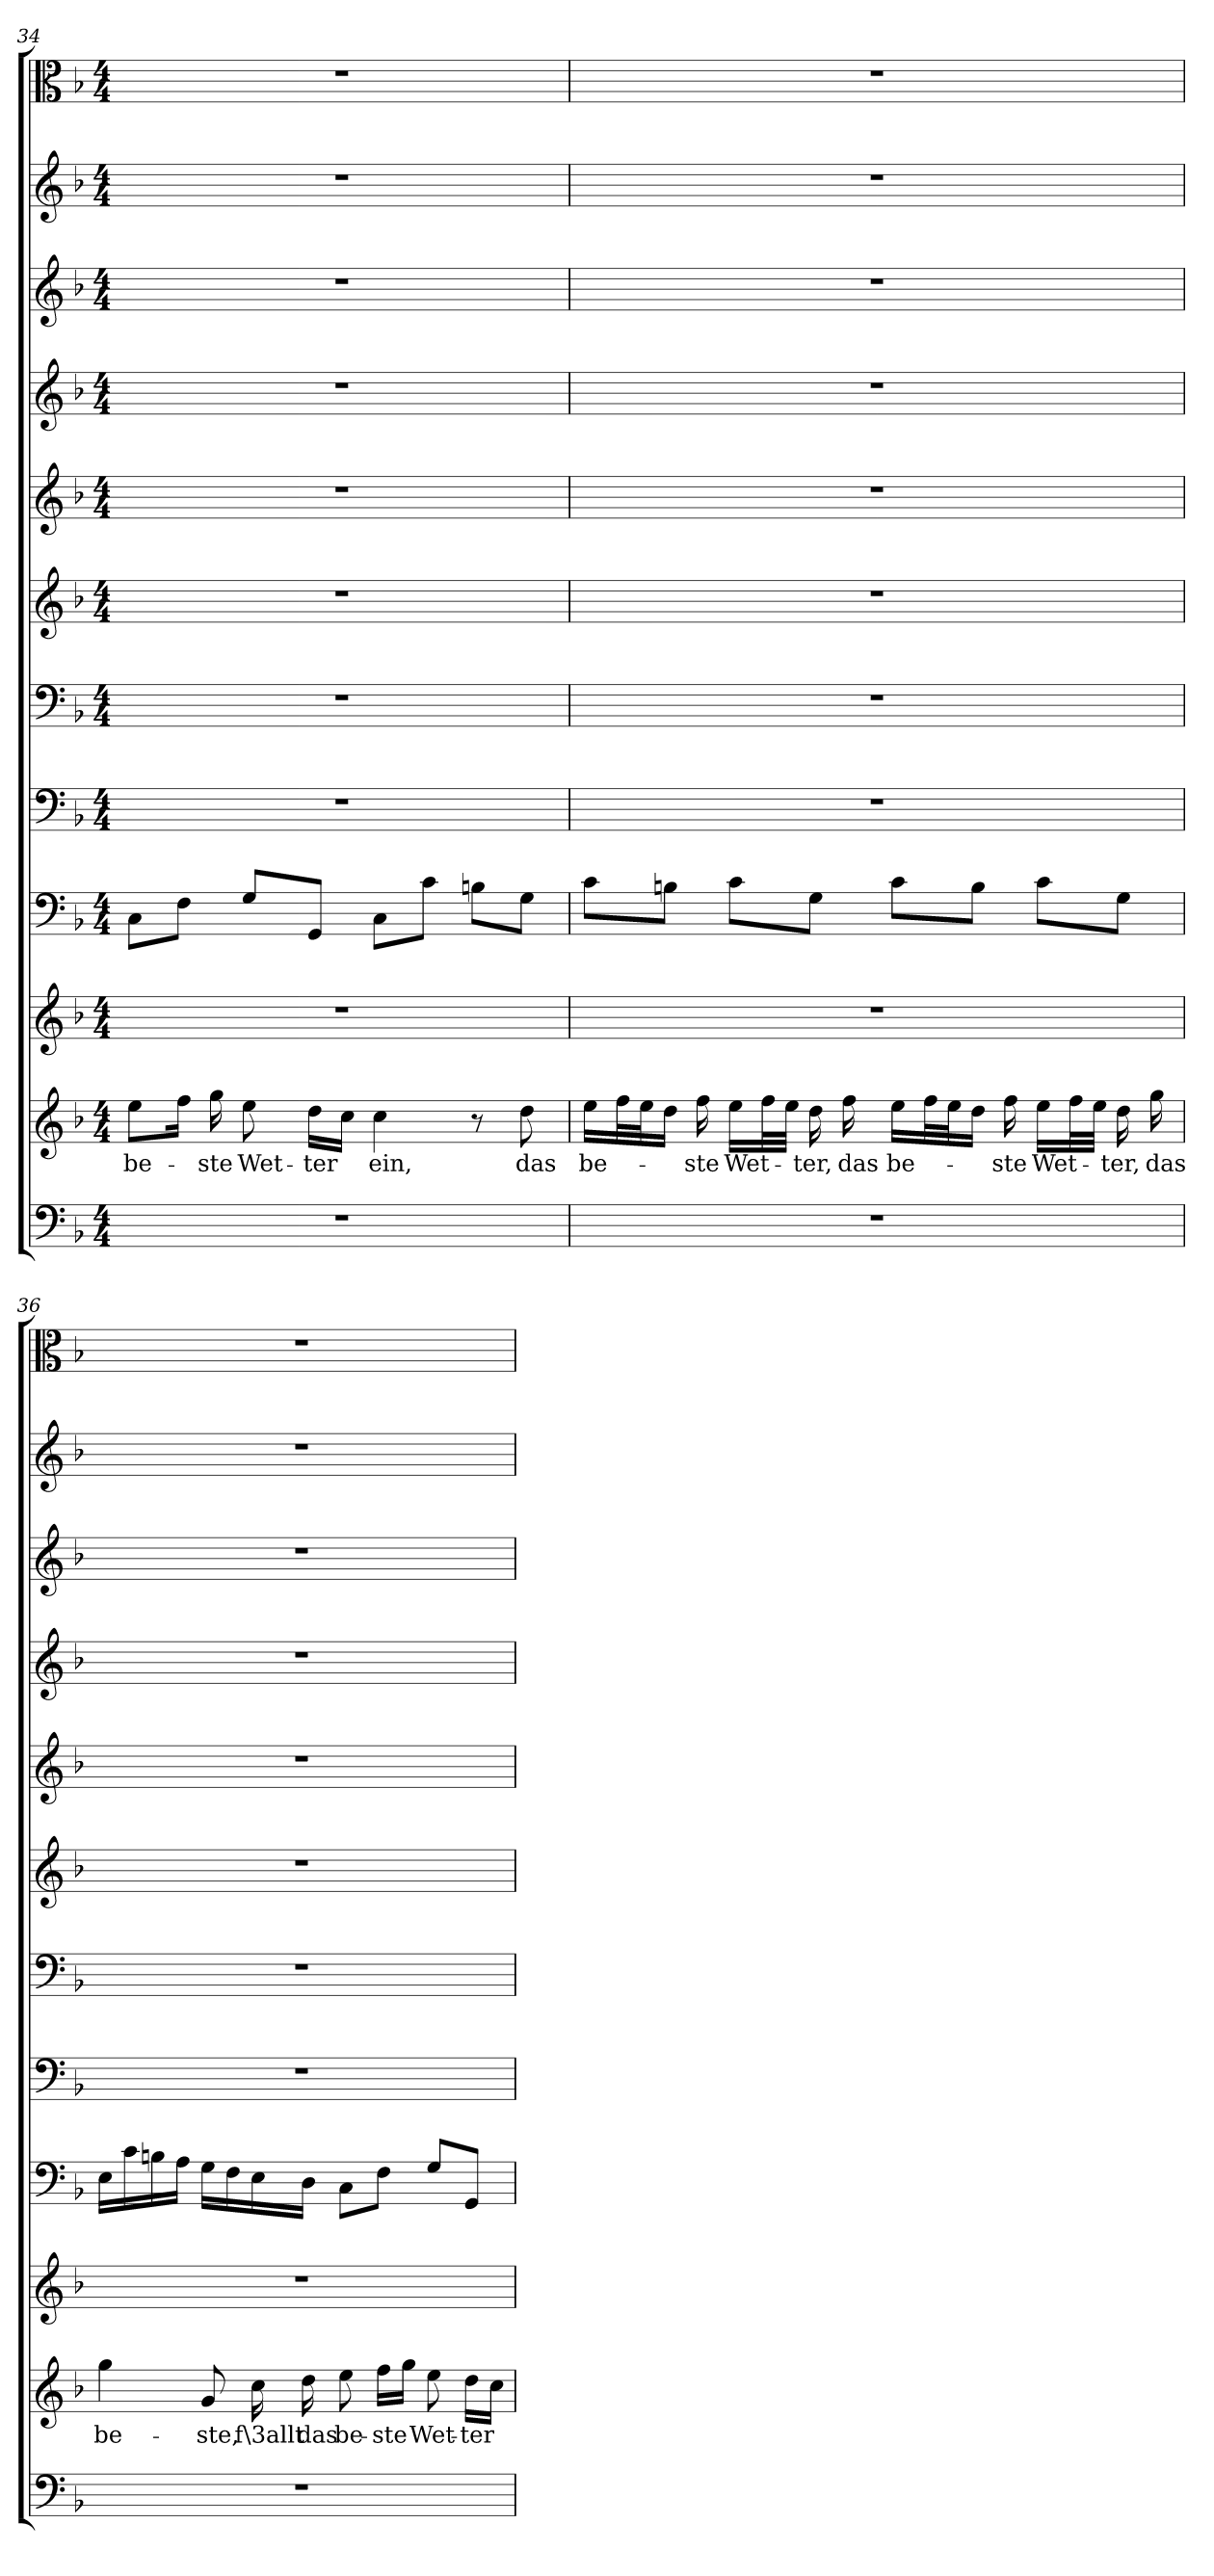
**kern	**kern	**text	**kern	**kern	**kern	**kern	**kern	**kern	**kern	**kern	**kern	**kern
*part12	*part11	*part11	*part10	*part9	*part8	*part7	*part6	*part5	*part4	*part3	*part2	*part1
*staff12	*staff11	*staff11	*staff10	*staff9	*staff8	*staff7	*staff6	*staff5	*staff4	*staff3	*staff2	*staff1
*clefF4	*clefG2	*	*clefG2	*clefF4	*clefF4	*clefF4	*clefG2	*clefG2	*clefG2	*clefG2	*clefG2	*clefC3
*k[b-]	*k[b-]	*	*k[b-]	*k[b-]	*k[b-]	*k[b-]	*k[b-]	*k[b-]	*k[b-]	*k[b-]	*k[b-]	*k[b-]
*F:	*F:	*	*F:	*F:	*F:	*F:	*F:	*F:	*F:	*F:	*F:	*F:
*M4/4	*M4/4	*	*M4/4	*M4/4	*M4/4	*M4/4	*M4/4	*M4/4	*M4/4	*M4/4	*M4/4	*M4/4
=34	=34	=34	=34	=34	=34	=34	=34	=34	=34	=34	=34	=34
1r	8ee\L	be-	1r	8C\L	1r	1r	1r	1r	1r	1r	1r	1r
.	16ff\Jk	.	.	8F\J	.	.	.	.	.	.	.	.
.	16gg\	-ste	.	.	.	.	.	.	.	.	.	.
.	8ee\	Wet-	.	8G/L	.	.	.	.	.	.	.	.
.	16dd\LL	-ter	.	8GG/J	.	.	.	.	.	.	.	.
.	16cc\JJ	.	.	.	.	.	.	.	.	.	.	.
.	4cc\	ein,	.	8C\L	.	.	.	.	.	.	.	.
.	.	.	.	8c\J	.	.	.	.	.	.	.	.
.	8r	.	.	8Bn\L	.	.	.	.	.	.	.	.
.	8dd\	das	.	8G\J	.	.	.	.	.	.	.	.
=35	=35	=35	=35	=35	=35	=35	=35	=35	=35	=35	=35	=35
1r	16ee\LL	be-	1r	8c\L	1r	1r	1r	1r	1r	1r	1r	1r
.	32ff\L	.	.	.	.	.	.	.	.	.	.	.
.	32ee\J	.	.	.	.	.	.	.	.	.	.	.
.	16dd\JJ	.	.	8Bn\J	.	.	.	.	.	.	.	.
.	16ff\	-ste	.	.	.	.	.	.	.	.	.	.
.	16ee\LL	Wet-	.	8c\L	.	.	.	.	.	.	.	.
.	32ff\L	.	.	.	.	.	.	.	.	.	.	.
.	32ee\JJJ	.	.	.	.	.	.	.	.	.	.	.
.	16dd\	-ter,	.	8G\J	.	.	.	.	.	.	.	.
.	16ff\	das	.	.	.	.	.	.	.	.	.	.
.	16ee\LL	be-	.	8c\L	.	.	.	.	.	.	.	.
.	32ff\L	.	.	.	.	.	.	.	.	.	.	.
.	32ee\J	.	.	.	.	.	.	.	.	.	.	.
.	16dd\JJ	.	.	8B\J	.	.	.	.	.	.	.	.
.	16ff\	-ste	.	.	.	.	.	.	.	.	.	.
.	16ee\LL	Wet-	.	8c\L	.	.	.	.	.	.	.	.
.	32ff\L	.	.	.	.	.	.	.	.	.	.	.
.	32ee\JJJ	.	.	.	.	.	.	.	.	.	.	.
.	16dd\	-ter,	.	8G\J	.	.	.	.	.	.	.	.
.	16gg\	das	.	.	.	.	.	.	.	.	.	.
=36	=36	=36	=36	=36	=36	=36	=36	=36	=36	=36	=36	=36
1r	4gg\	be-	1r	16E\LL	1r	1r	1r	1r	1r	1r	1r	1r
.	.	.	.	16c\	.	.	.	.	.	.	.	.
.	.	.	.	16Bn\	.	.	.	.	.	.	.	.
.	.	.	.	16A\JJ	.	.	.	.	.	.	.	.
.	8g/	-ste,	.	16G\LL	.	.	.	.	.	.	.	.
.	.	.	.	16F\	.	.	.	.	.	.	.	.
.	16cc\	f\3allt	.	16E\	.	.	.	.	.	.	.	.
.	16dd\	das	.	16D\JJ	.	.	.	.	.	.	.	.
.	8ee\	be-	.	8C\L	.	.	.	.	.	.	.	.
.	16ff\LL	-ste	.	8F\J	.	.	.	.	.	.	.	.
.	16gg\JJ	.	.	.	.	.	.	.	.	.	.	.
.	8ee\	Wet-	.	8G/L	.	.	.	.	.	.	.	.
.	16dd\LL	-ter	.	8GG/J	.	.	.	.	.	.	.	.
.	16cc\JJ	.	.	.	.	.	.	.	.	.	.	.
=	=	=	=	=	=	=	=	=	=	=	=	=
*-	*-	*-	*-	*-	*-	*-	*-	*-	*-	*-	*-	*-
